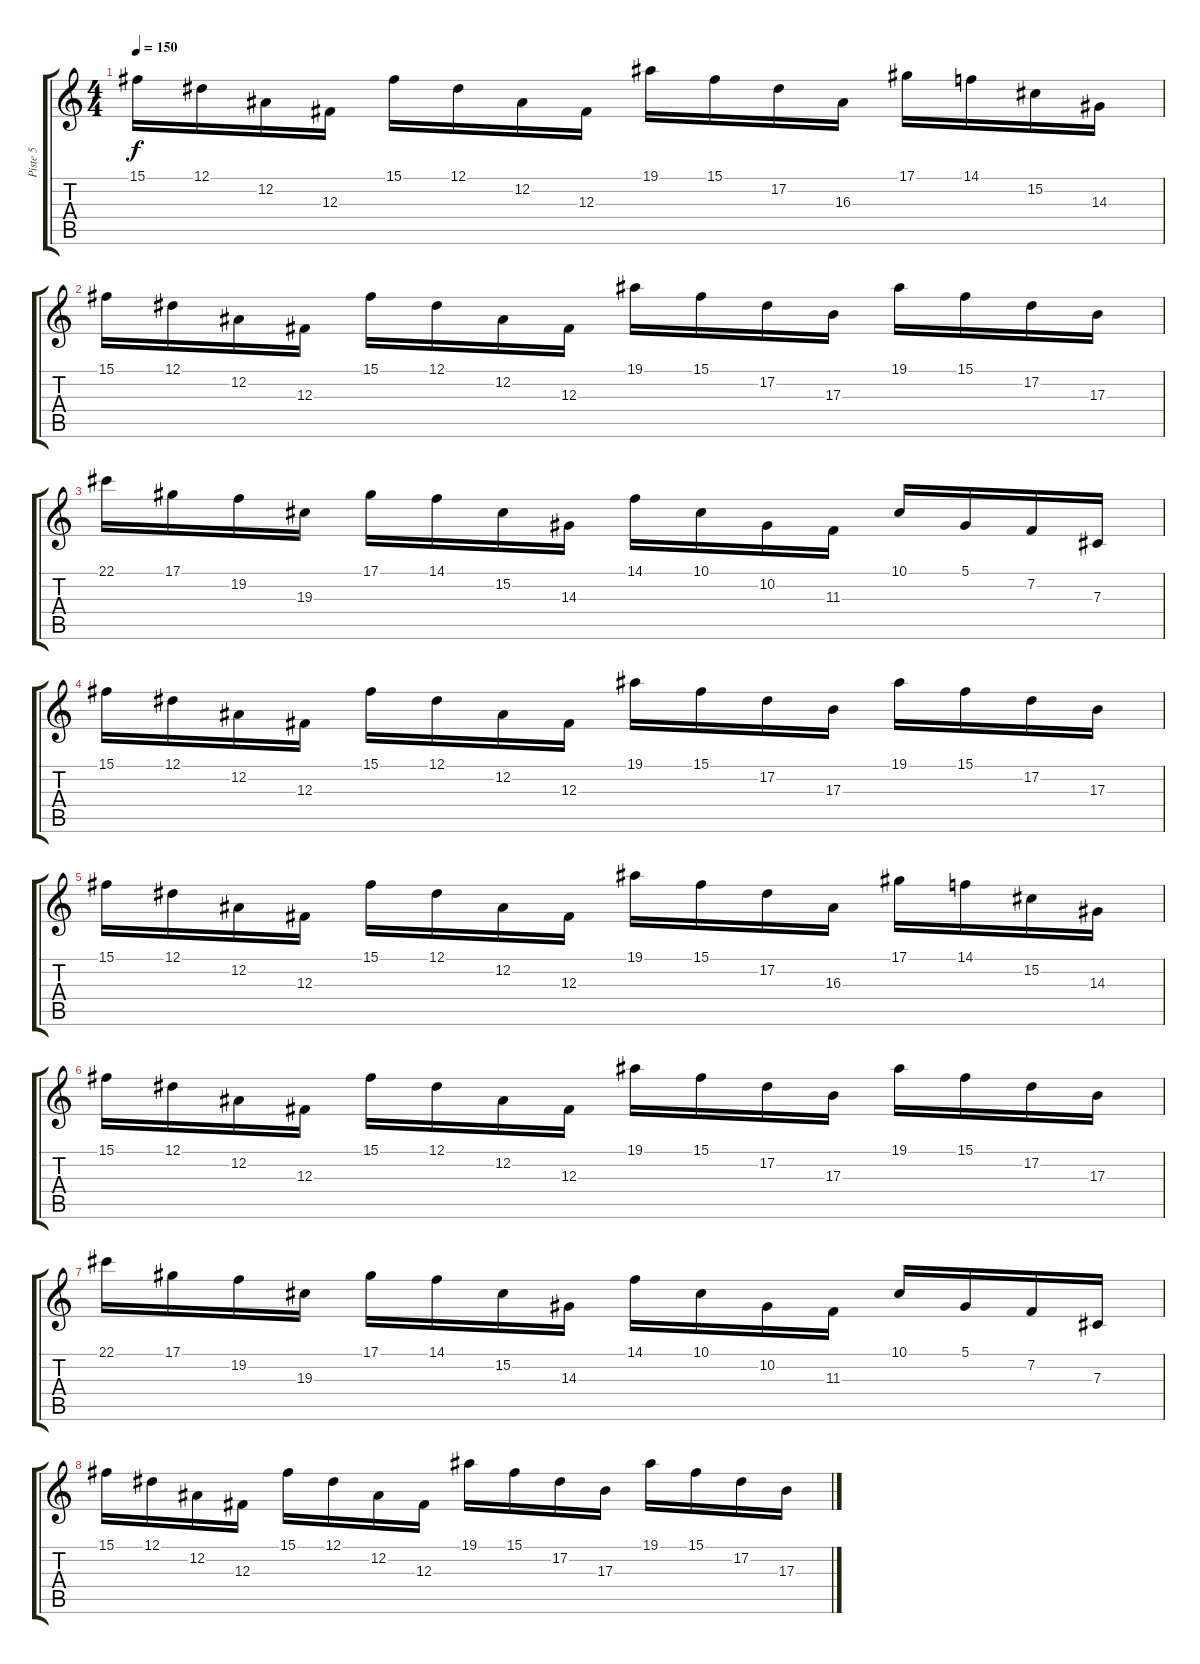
\track ("Piste 5" "Piste 5") {instrument harpsichord}
\staff {score tabs}
\tuning (Eb4 Bb3 Gb3 Db3 Ab2 Eb2) {hide}
\ts (4 4)
\tempo 150
\clef g2
\ks c
15.1.16{dy f} 12.1.16 12.2.16 12.3.16 15.1.16 12.1.16 12.2.16 12.3.16 19.1.16 15.1.16 17.2.16 16.3.16 17.1.16 14.1.16 15.2.16 14.3.16 |
15.1.16 12.1.16 12.2.16 12.3.16 15.1.16 12.1.16 12.2.16 12.3.16 19.1.16 15.1.16 17.2.16 17.3.16 19.1.16 15.1.16 17.2.16 17.3.16 |
22.1.16 17.1.16 19.2.16 19.3.16 17.1.16 14.1.16 15.2.16 14.3.16 14.1.16 10.1.16 10.2.16 11.3.16 10.1.16 5.1.16 7.2.16 7.3.16 |
15.1.16 12.1.16 12.2.16 12.3.16 15.1.16 12.1.16 12.2.16 12.3.16 19.1.16 15.1.16 17.2.16 17.3.16 19.1.16 15.1.16 17.2.16 17.3.16 |
15.1.16 12.1.16 12.2.16 12.3.16 15.1.16 12.1.16 12.2.16 12.3.16 19.1.16 15.1.16 17.2.16 16.3.16 17.1.16 14.1.16 15.2.16 14.3.16 |
15.1.16 12.1.16 12.2.16 12.3.16 15.1.16 12.1.16 12.2.16 12.3.16 19.1.16 15.1.16 17.2.16 17.3.16 19.1.16 15.1.16 17.2.16 17.3.16 |
22.1.16 17.1.16 19.2.16 19.3.16 17.1.16 14.1.16 15.2.16 14.3.16 14.1.16 10.1.16 10.2.16 11.3.16 10.1.16 5.1.16 7.2.16 7.3.16 |
15.1.16 12.1.16 12.2.16 12.3.16 15.1.16 12.1.16 12.2.16 12.3.16 19.1.16 15.1.16 17.2.16 17.3.16 19.1.16 15.1.16 17.2.16 17.3.16
